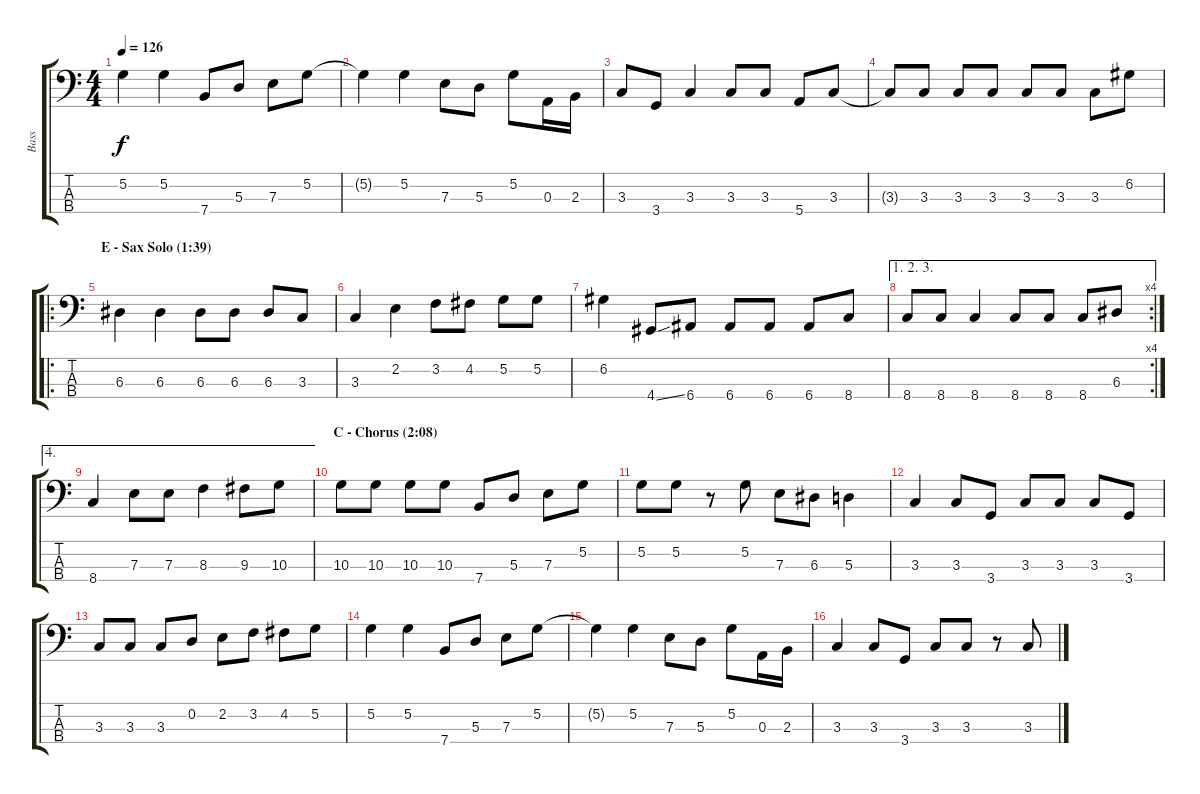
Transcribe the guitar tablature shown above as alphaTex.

\track ("Bass" "Bass") {instrument electricbasspick}
\staff {score tabs}
\tuning (G2 D2 A1 E1) {hide}
\ts (4 4)
\tempo 126
\clef f4
\ks c
5.2.4{dy f} 5.2.4 7.4.8 5.3.8 7.3.8 5.2.8 |
5.2{t}.4 5.2.4 7.3.8 5.3.8 5.2.8 0.3.16 2.3.16 |
3.3.8 3.4.8 3.3.4 3.3.8 3.3.8 5.4.8 3.3.8 |
3.3{t}.8 3.3.8 3.3.8 3.3.8 3.3.8 3.3.8 3.3.8 6.2.8 |
\ro
\section ("" "E - Sax Solo (1:39)")
6.3.4 6.3.4 6.3.8 6.3.8 6.3.8 3.3.8 |
3.3.4 2.2.4 3.2.8 4.2.8 5.2.8 5.2.8 |
6.2.4 4.4{ss}.8 6.4.8 6.4.8 6.4.8 6.4.8 8.4.8 |
\ae (1 2 3)
\rc 4
8.4.8 8.4.8 8.4.4 8.4.8 8.4.8 8.4.8 6.3.8 |
\ae 4
8.4.4 7.3.8 7.3.8 8.3.4 9.3.8 10.3.8 |
\section ("" "C - Chorus (2:08)")
10.3.8 10.3.8 10.3.8 10.3.8 7.4.8 5.3.8 7.3.8 5.2.8 |
5.2.8 5.2.8 r.8 5.2.8 7.3.8 6.3.8 5.3.4 |
3.3.4 3.3.8 3.4.8 3.3.8 3.3.8 3.3.8 3.4.8 |
3.3.8 3.3.8 3.3.8 0.2.8 2.2.8 3.2.8 4.2.8 5.2.8 |
5.2.4 5.2.4 7.4.8 5.3.8 7.3.8 5.2.8 |
5.2{t}.4 5.2.4 7.3.8 5.3.8 5.2.8 0.3.16 2.3.16 |
3.3.4 3.3.8 3.4.8 3.3.8 3.3.8 r.8 3.3.8
